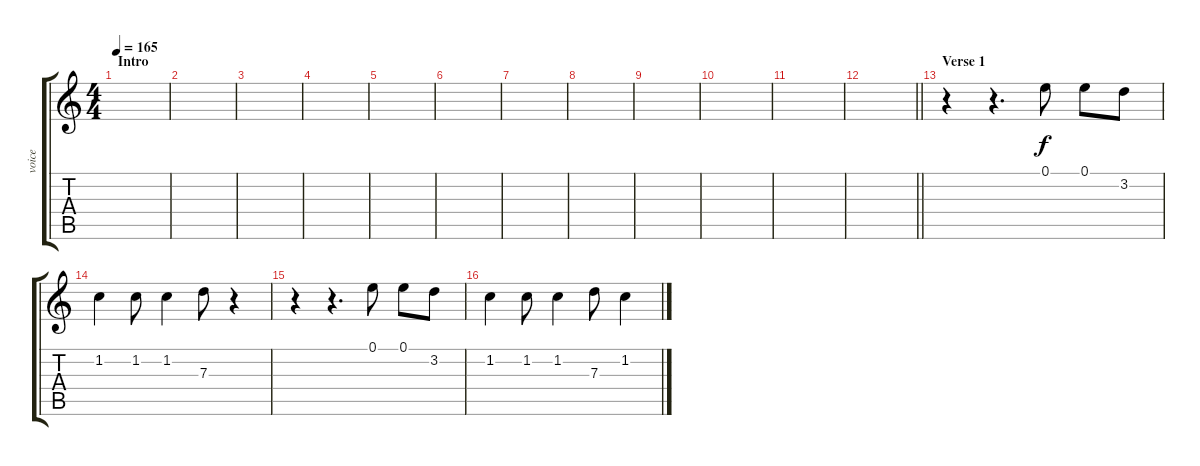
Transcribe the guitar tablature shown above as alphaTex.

\track ("voice" "voice") {instrument distortionguitar}
\staff {score tabs}
\tuning (E4 B3 G3 D3 A2 E2) {hide}
\ts (4 4)
\section ("" "Intro")
\tempo 165
\clef g2
\ks c
|
|
|
|
|
|
|
|
|
|
|
\barLineRight lightlight
|
\section ("" "Verse 1")
r.4 r.4{d} 0.1.8 0.1.8 3.2.8 |
1.2.4 1.2.8 1.2.4 7.3.8 r.4 |
r.4 r.4{d} 0.1.8 0.1.8 3.2.8 |
1.2.4 1.2.8 1.2.4 7.3.8 1.2.4
